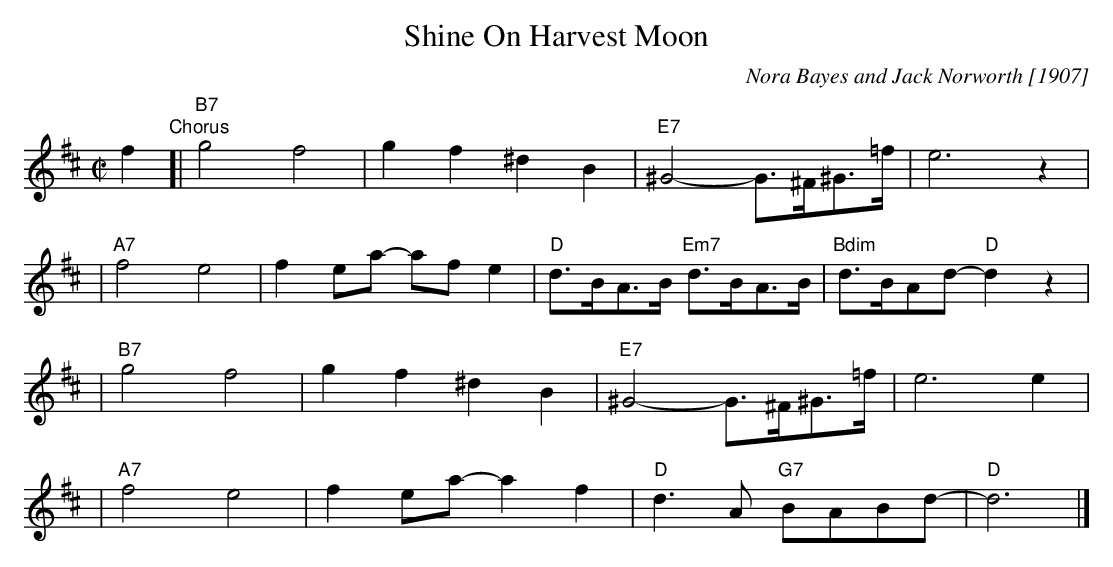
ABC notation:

X:1
T: Shine On Harvest Moon
C: Nora Bayes and Jack Norworth [1907]
M: C|
L: 1/8
K: D
f2"Chorus"\
[| "B7"g4 f4 | g2f2 ^d2B2 | "E7"^G4- G>^F^G>=f | e6 z2 |
| "A7"f4 e4 | f2ea- afe2 | "D"d>BA>B "Em7"d>BA>B | "Bdim"d>BAd- "D"d2z2 |
| "B7"g4 f4 | g2f2 ^d2B2 | "E7"^G4- G>^F^G>=f | e6 e2 |
| "A7"f4 e4 | f2ea- a2f2 | "D"d3A "G7"BABd- | "D"d6  |]
